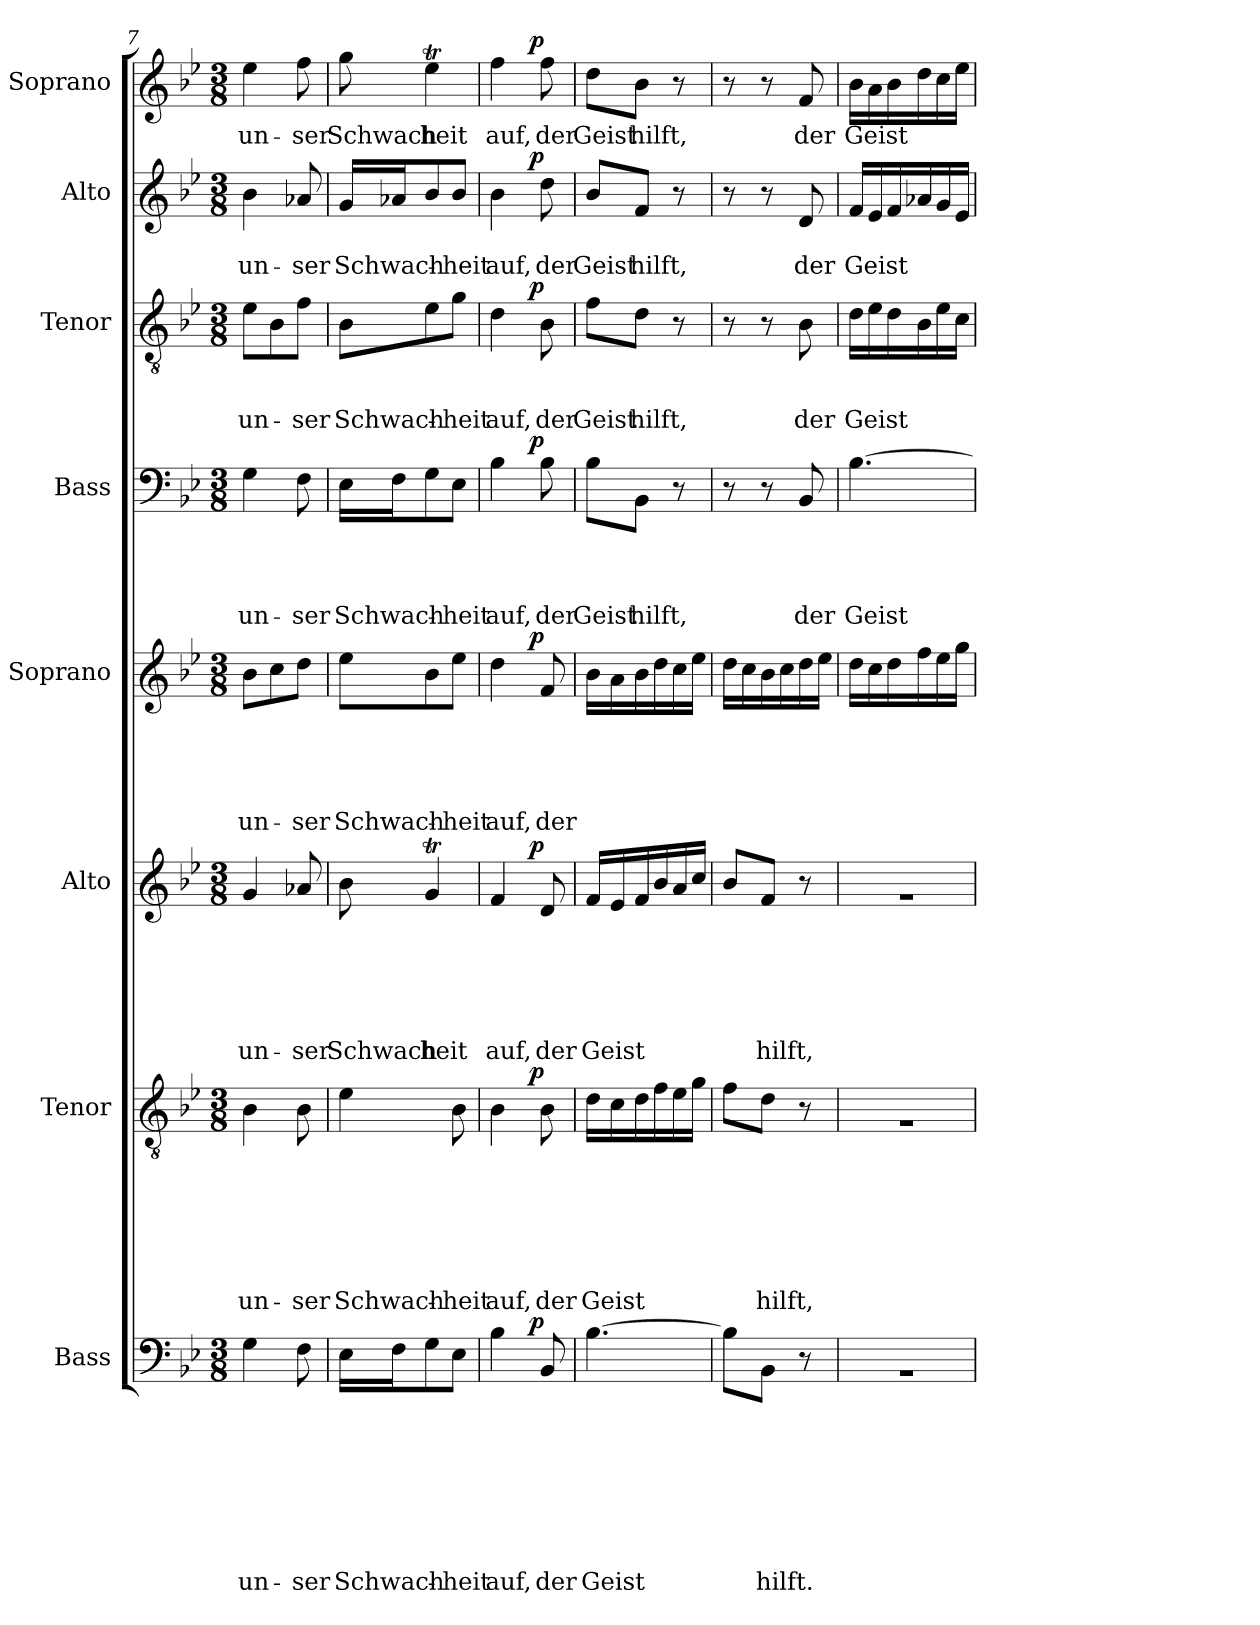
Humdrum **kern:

**kern	**text	**text	**text	**text	**text	**text	**text	**text	**dynam	**kern	**text	**text	**text	**text	**text	**text	**text	**dynam	**kern	**text	**text	**text	**text	**text	**text	**dynam	**kern	**text	**text	**text	**text	**text	**dynam	**kern	**text	**text	**text	**text	**dynam	**kern	**text	**text	**text	**dynam	**kern	**text	**text	**dynam	**kern	**text	**dynam
*part8	*part8	*part8	*part8	*part8	*part8	*part8	*part8	*part8	*part8	*part7	*part7	*part7	*part7	*part7	*part7	*part7	*part7	*part7	*part6	*part6	*part6	*part6	*part6	*part6	*part6	*part6	*part5	*part5	*part5	*part5	*part5	*part5	*part5	*part4	*part4	*part4	*part4	*part4	*part4	*part3	*part3	*part3	*part3	*part3	*part2	*part2	*part2	*part2	*part1	*part1	*part1
*staff8	*staff8	*staff8	*staff8	*staff8	*staff8	*staff8	*staff8	*staff8	*staff8	*staff7	*staff7	*staff7	*staff7	*staff7	*staff7	*staff7	*staff7	*staff7	*staff6	*staff6	*staff6	*staff6	*staff6	*staff6	*staff6	*staff6	*staff5	*staff5	*staff5	*staff5	*staff5	*staff5	*staff5	*staff4	*staff4	*staff4	*staff4	*staff4	*staff4	*staff3	*staff3	*staff3	*staff3	*staff3	*staff2	*staff2	*staff2	*staff2	*staff1	*staff1	*staff1
*I"Bass	*	*	*	*	*	*	*	*	*	*I"Tenor	*	*	*	*	*	*	*	*	*I"Alto	*	*	*	*	*	*	*	*I"Soprano	*	*	*	*	*	*	*I"Bass	*	*	*	*	*	*I"Tenor	*	*	*	*	*I"Alto	*	*	*	*I"Soprano	*	*
*clefF4	*	*	*	*	*	*	*	*	*	*clefGv2	*	*	*	*	*	*	*	*	*clefG2	*	*	*	*	*	*	*	*clefG2	*	*	*	*	*	*	*clefF4	*	*	*	*	*	*clefGv2	*	*	*	*	*clefG2	*	*	*	*clefG2	*	*
*k[b-e-]	*	*	*	*	*	*	*	*	*	*k[b-e-]	*	*	*	*	*	*	*	*	*k[b-e-]	*	*	*	*	*	*	*	*k[b-e-]	*	*	*	*	*	*	*k[b-e-]	*	*	*	*	*	*k[b-e-]	*	*	*	*	*k[b-e-]	*	*	*	*k[b-e-]	*	*
*B-:	*	*	*	*	*	*	*	*	*	*B-:	*	*	*	*	*	*	*	*	*B-:	*	*	*	*	*	*	*	*B-:	*	*	*	*	*	*	*B-:	*	*	*	*	*	*B-:	*	*	*	*	*B-:	*	*	*	*B-:	*	*
*M3/8	*	*	*	*	*	*	*	*	*	*M3/8	*	*	*	*	*	*	*	*	*M3/8	*	*	*	*	*	*	*	*M3/8	*	*	*	*	*	*	*M3/8	*	*	*	*	*	*M3/8	*	*	*	*	*M3/8	*	*	*	*M3/8	*	*
=7	=7	=7	=7	=7	=7	=7	=7	=7	=7	=7	=7	=7	=7	=7	=7	=7	=7	=7	=7	=7	=7	=7	=7	=7	=7	=7	=7	=7	=7	=7	=7	=7	=7	=7	=7	=7	=7	=7	=7	=7	=7	=7	=7	=7	=7	=7	=7	=7	=7	=7	=7
!	!	!	!	!	!	!	!	!LO:LY:b	!	!	!	!	!	!	!	!	!LO:LY:b	!	!	!	!	!	!	!	!LO:LY:b	!	!	!	!	!	!	!LO:LY:b	!	!	!	!	!	!LO:LY:b	!	!	!	!	!LO:LY:b	!	!	!	!LO:LY:b	!	!	!LO:LY:b	!
4G\	.	.	.	.	.	.	.	un-	.	4B-\	.	.	.	.	.	.	un-	.	4g/	.	.	.	.	.	un-	.	8b-\L	.	.	.	.	un-	.	4G\	.	.	.	un-	.	8e-\L	.	.	un-	.	4b-\	.	un-	.	4ee-\	un-	.
.	.	.	.	.	.	.	.	.	.	.	.	.	.	.	.	.	.	.	.	.	.	.	.	.	.	.	8cc\	.	.	.	.	.	.	.	.	.	.	.	.	8B-\	.	.	.	.	.	.	.	.	.	.	.
!	!	!	!	!	!	!	!	!LO:LY:b	!	!	!	!	!	!	!	!	!LO:LY:b	!	!	!	!	!	!	!	!LO:LY:b	!	!	!	!	!	!	!LO:LY:b	!	!	!	!	!	!LO:LY:b	!	!	!	!	!LO:LY:b	!	!	!	!LO:LY:b	!	!	!LO:LY:b	!
8F\	.	.	.	.	.	.	.	-ser	.	8B-\	.	.	.	.	.	.	-ser	.	8a-X/	.	.	.	.	.	-ser	.	8dd\J	.	.	.	.	-ser	.	8F\	.	.	.	-ser	.	8f\J	.	.	-ser	.	8a-X/	.	-ser	.	8ff\	-ser	.
=8	=8	=8	=8	=8	=8	=8	=8	=8	=8	=8	=8	=8	=8	=8	=8	=8	=8	=8	=8	=8	=8	=8	=8	=8	=8	=8	=8	=8	=8	=8	=8	=8	=8	=8	=8	=8	=8	=8	=8	=8	=8	=8	=8	=8	=8	=8	=8	=8	=8	=8	=8
!	!	!	!	!	!	!	!	!LO:LY:b	!	!	!	!	!	!	!	!	!LO:LY:b	!	!	!	!	!	!	!	!LO:LY:b	!	!	!	!	!	!	!LO:LY:b	!	!	!	!	!	!LO:LY:b	!	!	!	!	!LO:LY:b	!	!	!	!LO:LY:b	!	!	!LO:LY:b	!
16E-\LL	.	.	.	.	.	.	.	Schwach-	.	4e-\	.	.	.	.	.	.	Schwach-	.	8b-\	.	.	.	.	.	Schwach	.	8ee-\L	.	.	.	.	Schwach-	.	16E-\LL	.	.	.	Schwach-	.	8B-\L	.	.	Schwach-	.	16g/LL	.	Schwach-	.	8gg\	Schwach	.
16F\J	.	.	.	.	.	.	.	.	.	.	.	.	.	.	.	.	.	.	.	.	.	.	.	.	.	.	.	.	.	.	.	.	.	16F\J	.	.	.	.	.	.	.	.	.	.	16a-X/J	.	.	.	.	.	.
!	!	!	!	!	!	!	!	!	!	!	!	!	!	!	!	!	!	!	!	!	!	!	!	!	!LO:LY:b	!	!	!	!	!	!	!	!	!	!	!	!	!	!	!	!	!	!	!	!	!	!	!	!	!LO:LY:b	!
8G\	.	.	.	.	.	.	.	.	.	.	.	.	.	.	.	.	.	.	4gT/	.	.	.	.	.	heit	.	8b-\	.	.	.	.	.	.	8G\	.	.	.	.	.	8e-\	.	.	.	.	8b-/	.	.	.	4ee-T\	heit	.
!	!	!	!	!	!	!	!	!LO:LY:b	!	!	!	!	!	!	!	!	!LO:LY:b	!	!	!	!	!	!	!	!	!	!	!	!	!	!	!LO:LY:b	!	!	!	!	!	!LO:LY:b	!	!	!	!	!LO:LY:b	!	!	!	!LO:LY:b	!	!	!	!
8E-\J	.	.	.	.	.	.	.	-heit	.	8B-\	.	.	.	.	.	.	-heit	.	.	.	.	.	.	.	.	.	8ee-\J	.	.	.	.	-heit	.	8E-\J	.	.	.	-heit	.	8g\J	.	.	-heit	.	8b-/J	.	-heit	.	.	.	.
=9	=9	=9	=9	=9	=9	=9	=9	=9	=9	=9	=9	=9	=9	=9	=9	=9	=9	=9	=9	=9	=9	=9	=9	=9	=9	=9	=9	=9	=9	=9	=9	=9	=9	=9	=9	=9	=9	=9	=9	=9	=9	=9	=9	=9	=9	=9	=9	=9	=9	=9	=9
!	!	!	!	!	!	!	!	!LO:LY:b	!	!	!	!	!	!	!	!	!LO:LY:b	!	!	!	!	!	!	!	!LO:LY:b	!	!	!	!	!	!	!LO:LY:b	!	!	!	!	!	!LO:LY:b	!	!	!	!	!LO:LY:b	!	!	!	!LO:LY:b	!	!	!LO:LY:b	!
*^	*	*	*	*	*	*	*	*	*	*^	*	*	*	*	*	*	*	*	*^	*	*	*	*	*	*	*	*^	*	*	*	*	*	*	*^	*	*	*	*	*	*^	*	*	*	*	*^	*	*	*	*^	*	*
4B-\	8..ryy	.	.	.	.	.	.	.	auf,	.	4B-\	8..ryy	.	.	.	.	.	.	auf,	.	4f/	8..ryy	.	.	.	.	.	auf,	.	4dd\	8..ryy	.	.	.	.	auf,	.	4B-\	8..ryy	.	.	.	auf,	.	4d\	8..ryy	.	.	auf,	.	4b-\	8..ryy	.	auf,	.	4ff\	8..ryy	auf,	.
!	!	!	!	!	!	!	!	!	!	!LO:DY:a	!	!	!	!	!	!	!	!	!	!LO:DY:a	!	!	!	!	!	!	!	!	!LO:DY:a	!	!	!	!	!	!	!	!LO:DY:a	!	!	!	!	!	!	!LO:DY:a	!	!	!	!	!	!LO:DY:a	!	!	!	!	!LO:DY:a	!	!	!	!LO:DY:a
.	8ryy	.	.	.	.	.	.	.	.	p	.	8ryy	.	.	.	.	.	.	.	p	.	8ryy	.	.	.	.	.	.	p	.	8ryy	.	.	.	.	.	p	.	8ryy	.	.	.	.	p	.	8ryy	.	.	.	p	.	8ryy	.	.	p	.	8ryy	.	p
!	!	!	!	!	!	!	!	!	!LO:LY:b	!	!	!	!	!	!	!	!	!	!LO:LY:b	!	!	!	!	!	!	!	!	!LO:LY:b	!	!	!	!	!	!	!	!LO:LY:b	!	!	!	!	!	!	!LO:LY:b	!	!	!	!	!	!LO:LY:b	!	!	!	!	!LO:LY:b	!	!	!	!LO:LY:b	!
8BB-/	.	.	.	.	.	.	.	.	der	.	8B-\	.	.	.	.	.	.	.	der	.	8d/	.	.	.	.	.	.	der	.	8f/	.	.	.	.	.	der	.	8B-\	.	.	.	.	der	.	8B-\	.	.	.	der	.	8dd\	.	.	der	.	8ff\	.	der	.
.	32ryy	.	.	.	.	.	.	.	.	.	.	32ryy	.	.	.	.	.	.	.	.	.	32ryy	.	.	.	.	.	.	.	.	32ryy	.	.	.	.	.	.	.	32ryy	.	.	.	.	.	.	32ryy	.	.	.	.	.	32ryy	.	.	.	.	32ryy	.	.
!!LO:PB:g=z
=10	=10	=10	=10	=10	=10	=10	=10	=10	=10	=10	=10	=10	=10	=10	=10	=10	=10	=10	=10	=10	=10	=10	=10	=10	=10	=10	=10	=10	=10	=10	=10	=10	=10	=10	=10	=10	=10	=10	=10	=10	=10	=10	=10	=10	=10	=10	=10	=10	=10	=10	=10	=10	=10	=10	=10	=10	=10	=10	=10
!	!	!	!	!	!	!	!	!	!	!	!	!	!	!	!	!	!	!	!	!	!	!	!	!	!	!	!	!	!	!LO:TX:b:t=Geist	!	!	!	!	!	!	!	!	!	!	!	!	!	!	!	!	!	!	!	!	!	!	!	!	!	!	!	!	!
!	!	!	!	!	!	!	!	!	!LO:LY:b	!	!	!	!	!	!	!	!	!	!LO:LY:b	!	!	!	!	!	!	!	!	!LO:LY:b	!	!	!	!	!	!	!	!	!	!	!	!	!	!	!LO:LY:b	!	!	!	!	!	!LO:LY:b	!	!	!	!	!LO:LY:b	!	!	!	!LO:LY:b	!
*v	*v	*	*	*	*	*	*	*	*	*	*	*	*	*	*	*	*	*	*	*	*v	*v	*	*	*	*	*	*	*	*v	*v	*	*	*	*	*	*	*v	*v	*	*	*	*	*	*v	*v	*	*	*	*	*v	*v	*	*	*	*v	*v	*	*
*	*	*	*	*	*	*	*	*	*	*v	*v	*	*	*	*	*	*	*	*	*	*	*	*	*	*	*	*	*	*	*	*	*	*	*	*	*	*	*	*	*	*	*	*	*	*	*	*	*	*	*	*	*
[>4.B-\	.	.	.	.	.	.	.	Geist	.	16d\LL	.	.	.	.	.	.	Geist	.	16f/LL	.	.	.	.	.	Geist	.	16b-\LL	.	.	.	.	.	.	8B-\L	.	.	.	Geist	.	8f\L	.	.	Geist	.	8b-/L	.	Geist	.	8dd\L	Geist	.
.	.	.	.	.	.	.	.	.	.	16c\	.	.	.	.	.	.	.	.	16e-/	.	.	.	.	.	.	.	16a\	.	.	.	.	.	.	.	.	.	.	.	.	.	.	.	.	.	.	.	.	.	.	.	.
!	!	!	!	!	!	!	!	!	!	!	!	!	!	!	!	!	!	!	!	!	!	!	!	!	!	!	!	!	!	!	!	!	!	!	!	!	!	!LO:LY:b	!	!	!	!	!LO:LY:b	!	!	!	!LO:LY:b	!	!	!LO:LY:b	!
.	.	.	.	.	.	.	.	.	.	16d\	.	.	.	.	.	.	.	.	16f/	.	.	.	.	.	.	.	16b-\	.	.	.	.	.	.	8BB-\J	.	.	.	hilft,	.	8d\J	.	.	hilft,	.	8f/J	.	hilft,	.	8b-\J	hilft,	.
.	.	.	.	.	.	.	.	.	.	16f\	.	.	.	.	.	.	.	.	16b-/	.	.	.	.	.	.	.	16dd\	.	.	.	.	.	.	.	.	.	.	.	.	.	.	.	.	.	.	.	.	.	.	.	.
.	.	.	.	.	.	.	.	.	.	16e-\	.	.	.	.	.	.	.	.	16a/	.	.	.	.	.	.	.	16cc\	.	.	.	.	.	.	8r	.	.	.	.	.	8r	.	.	.	.	8r	.	.	.	8r	.	.
.	.	.	.	.	.	.	.	.	.	16g\JJ	.	.	.	.	.	.	.	.	16cc/JJ	.	.	.	.	.	.	.	16ee-\JJ	.	.	.	.	.	.	.	.	.	.	.	.	.	.	.	.	.	.	.	.	.	.	.	.
=11	=11	=11	=11	=11	=11	=11	=11	=11	=11	=11	=11	=11	=11	=11	=11	=11	=11	=11	=11	=11	=11	=11	=11	=11	=11	=11	=11	=11	=11	=11	=11	=11	=11	=11	=11	=11	=11	=11	=11	=11	=11	=11	=11	=11	=11	=11	=11	=11	=11	=11	=11
8B-\L]	.	.	.	.	.	.	.	.	.	8f\L	.	.	.	.	.	.	.	.	8b-/L	.	.	.	.	.	.	.	16dd\LL	.	.	.	.	.	.	8r	.	.	.	.	.	8r	.	.	.	.	8r	.	.	.	8r	.	.
.	.	.	.	.	.	.	.	.	.	.	.	.	.	.	.	.	.	.	.	.	.	.	.	.	.	.	16cc\	.	.	.	.	.	.	.	.	.	.	.	.	.	.	.	.	.	.	.	.	.	.	.	.
!	!	!	!	!	!	!	!	!LO:LY:b	!	!	!	!	!	!	!	!	!LO:LY:b	!	!	!	!	!	!	!	!LO:LY:b	!	!	!	!	!	!	!	!	!	!	!	!	!	!	!	!	!	!	!	!	!	!	!	!	!	!
8BB-\J	.	.	.	.	.	.	.	hilft.	.	8d\J	.	.	.	.	.	.	hilft,	.	8f/J	.	.	.	.	.	hilft,	.	16b-\	.	.	.	.	.	.	8r	.	.	.	.	.	8r	.	.	.	.	8r	.	.	.	8r	.	.
.	.	.	.	.	.	.	.	.	.	.	.	.	.	.	.	.	.	.	.	.	.	.	.	.	.	.	16cc\	.	.	.	.	.	.	.	.	.	.	.	.	.	.	.	.	.	.	.	.	.	.	.	.
!	!	!	!	!	!	!	!	!	!	!	!	!	!	!	!	!	!	!	!	!	!	!	!	!	!	!	!	!	!	!	!	!	!	!	!	!	!	!LO:LY:b	!	!	!	!	!LO:LY:b	!	!	!	!LO:LY:b	!	!	!LO:LY:b	!
8r	.	.	.	.	.	.	.	.	.	8r	.	.	.	.	.	.	.	.	8r	.	.	.	.	.	.	.	16dd\	.	.	.	.	.	.	8BB-/	.	.	.	der	.	8B-\	.	.	der	.	8d/	.	der	.	8f/	der	.
.	.	.	.	.	.	.	.	.	.	.	.	.	.	.	.	.	.	.	.	.	.	.	.	.	.	.	16ee-\JJ	.	.	.	.	.	.	.	.	.	.	.	.	.	.	.	.	.	.	.	.	.	.	.	.
=12	=12	=12	=12	=12	=12	=12	=12	=12	=12	=12	=12	=12	=12	=12	=12	=12	=12	=12	=12	=12	=12	=12	=12	=12	=12	=12	=12	=12	=12	=12	=12	=12	=12	=12	=12	=12	=12	=12	=12	=12	=12	=12	=12	=12	=12	=12	=12	=12	=12	=12	=12
!LO:N:vis=1	!	!	!	!	!	!	!	!	!	!LO:N:vis=1	!	!	!	!	!	!	!	!	!LO:N:vis=1	!	!	!	!	!	!	!	!	!	!	!	!	!	!	!	!	!	!	!LO:LY:b	!	!	!	!	!LO:LY:b	!	!	!	!LO:LY:b	!	!	!LO:LY:b	!
4.rC	.	.	.	.	.	.	.	.	.	4.rA	.	.	.	.	.	.	.	.	4.ra	.	.	.	.	.	.	.	16dd\LL	.	.	.	.	.	.	[>4.B-\	.	.	.	Geist	.	16d\LL	.	.	Geist	.	16f/LL	.	Geist	.	16b-\LL	Geist	.
.	.	.	.	.	.	.	.	.	.	.	.	.	.	.	.	.	.	.	.	.	.	.	.	.	.	.	16cc\	.	.	.	.	.	.	.	.	.	.	.	.	16e-\	.	.	.	.	16e-/	.	.	.	16a\	.	.
.	.	.	.	.	.	.	.	.	.	.	.	.	.	.	.	.	.	.	.	.	.	.	.	.	.	.	16dd\	.	.	.	.	.	.	.	.	.	.	.	.	16d\	.	.	.	.	16f/	.	.	.	16b-\	.	.
.	.	.	.	.	.	.	.	.	.	.	.	.	.	.	.	.	.	.	.	.	.	.	.	.	.	.	16ff\	.	.	.	.	.	.	.	.	.	.	.	.	16B-\	.	.	.	.	16a-X/	.	.	.	16dd\	.	.
.	.	.	.	.	.	.	.	.	.	.	.	.	.	.	.	.	.	.	.	.	.	.	.	.	.	.	16ee-\	.	.	.	.	.	.	.	.	.	.	.	.	16e-\	.	.	.	.	16g/	.	.	.	16cc\	.	.
.	.	.	.	.	.	.	.	.	.	.	.	.	.	.	.	.	.	.	.	.	.	.	.	.	.	.	16gg\JJ	.	.	.	.	.	.	.	.	.	.	.	.	16c\JJ	.	.	.	.	16e-/JJ	.	.	.	16ee-\JJ	.	.
=	=	=	=	=	=	=	=	=	=	=	=	=	=	=	=	=	=	=	=	=	=	=	=	=	=	=	=	=	=	=	=	=	=	=	=	=	=	=	=	=	=	=	=	=	=	=	=	=	=	=	=
*-	*-	*-	*-	*-	*-	*-	*-	*-	*-	*-	*-	*-	*-	*-	*-	*-	*-	*-	*-	*-	*-	*-	*-	*-	*-	*-	*-	*-	*-	*-	*-	*-	*-	*-	*-	*-	*-	*-	*-	*-	*-	*-	*-	*-	*-	*-	*-	*-	*-	*-	*-
